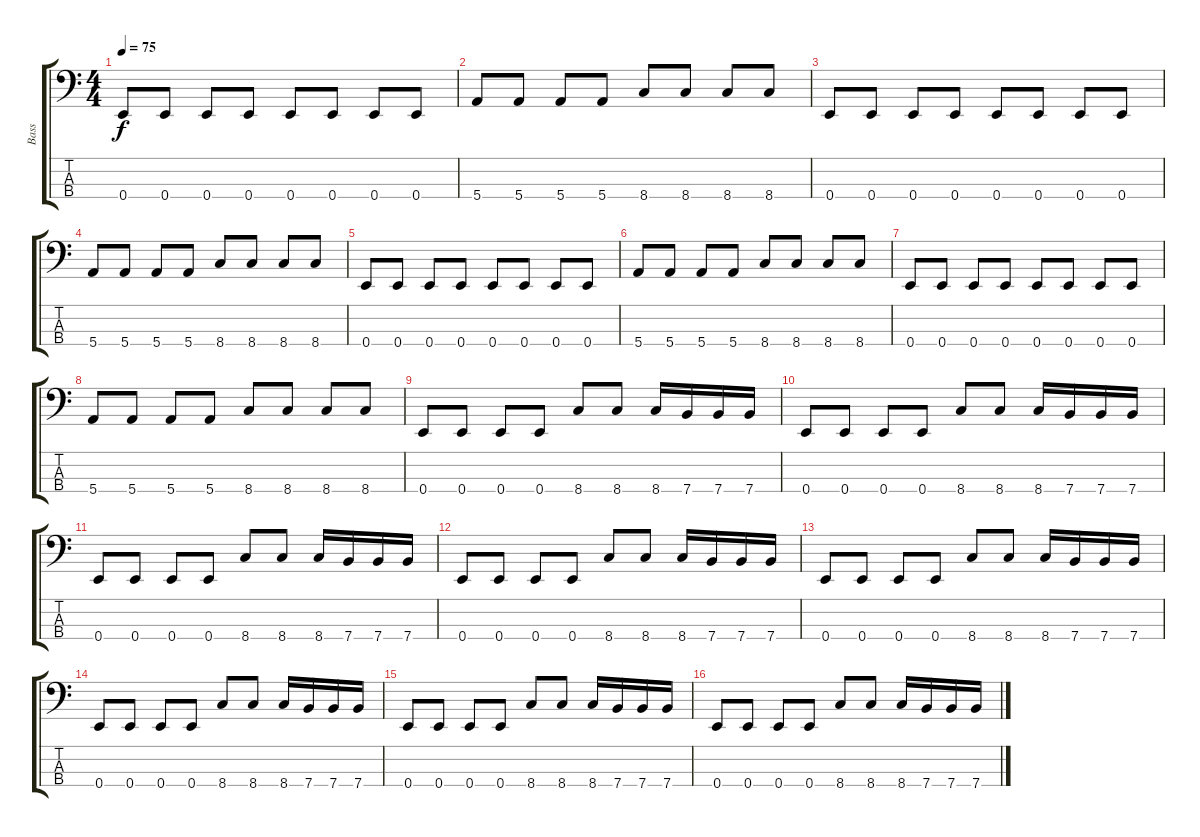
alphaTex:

\track ("Bass" "Bass") {instrument electricbassfinger}
\staff {score tabs}
\tuning (G2 D2 A1 E1) {hide}
\ts (4 4)
\tempo 75
\clef f4
\ks c
0.4.8{dy f} 0.4.8 0.4.8 0.4.8 0.4.8 0.4.8 0.4.8 0.4.8 |
5.4.8 5.4.8 5.4.8 5.4.8 8.4.8 8.4.8 8.4.8 8.4.8 |
0.4.8 0.4.8 0.4.8 0.4.8 0.4.8 0.4.8 0.4.8 0.4.8 |
5.4.8 5.4.8 5.4.8 5.4.8 8.4.8 8.4.8 8.4.8 8.4.8 |
0.4.8 0.4.8 0.4.8 0.4.8 0.4.8 0.4.8 0.4.8 0.4.8 |
5.4.8 5.4.8 5.4.8 5.4.8 8.4.8 8.4.8 8.4.8 8.4.8 |
0.4.8 0.4.8 0.4.8 0.4.8 0.4.8 0.4.8 0.4.8 0.4.8 |
5.4.8 5.4.8 5.4.8 5.4.8 8.4.8 8.4.8 8.4.8 8.4.8 |
0.4.8 0.4.8 0.4.8 0.4.8 8.4.8 8.4.8 8.4.16 7.4.16 7.4.16 7.4.16 |
0.4.8 0.4.8 0.4.8 0.4.8 8.4.8 8.4.8 8.4.16 7.4.16 7.4.16 7.4.16 |
0.4.8 0.4.8 0.4.8 0.4.8 8.4.8 8.4.8 8.4.16 7.4.16 7.4.16 7.4.16 |
0.4.8 0.4.8 0.4.8 0.4.8 8.4.8 8.4.8 8.4.16 7.4.16 7.4.16 7.4.16 |
0.4.8 0.4.8 0.4.8 0.4.8 8.4.8 8.4.8 8.4.16 7.4.16 7.4.16 7.4.16 |
0.4.8 0.4.8 0.4.8 0.4.8 8.4.8 8.4.8 8.4.16 7.4.16 7.4.16 7.4.16 |
0.4.8 0.4.8 0.4.8 0.4.8 8.4.8 8.4.8 8.4.16 7.4.16 7.4.16 7.4.16 |
0.4.8 0.4.8 0.4.8 0.4.8 8.4.8 8.4.8 8.4.16 7.4.16 7.4.16 7.4.16
